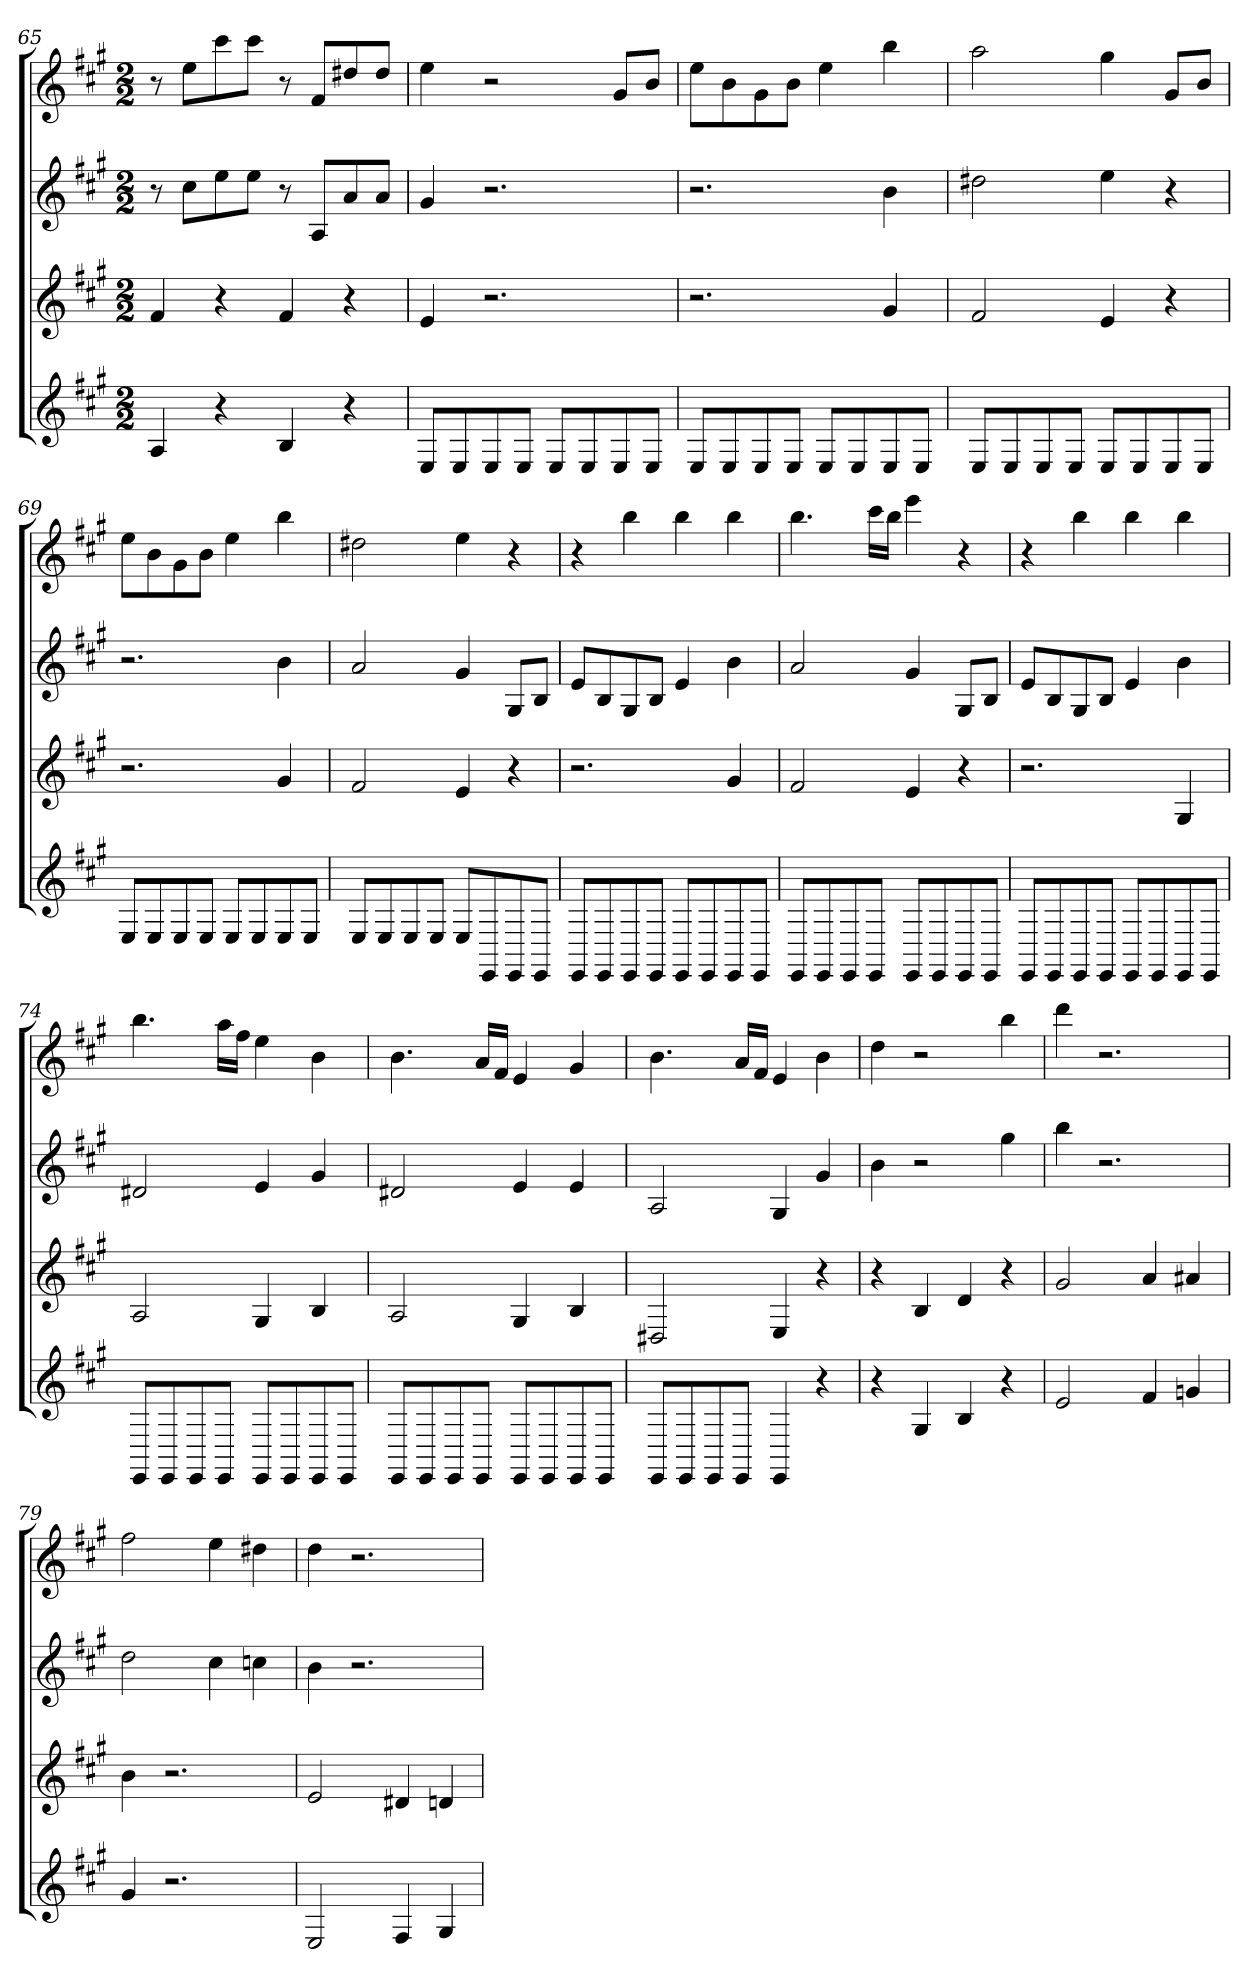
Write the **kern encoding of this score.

**kern	**kern	**kern	**kern
*part4	*part3	*part2	*part1
*staff4	*staff3	*staff2	*staff1
*k[f#c#g#]	*k[f#c#g#]	*k[f#c#g#]	*k[f#c#g#]
*A:	*A:	*A:	*A:
*M2/2	*M2/2	*M2/2	*M2/2
=65	=65	=65	=65
4A	4f#	8r	8r
.	.	8cc#L	8eeL
4r	4r	8ee	8ccc#
.	.	8eeJ	8ccc#J
4B	4f#	8r	8r
.	.	8AL	8f#L
4r	4r	8a	8dd#X
.	.	8aJ	8dd#J
=66	=66	=66	=66
8EL	4e	4g#	4ee
8E	.	.	.
8E	2.r	2.r	2r
8EJ	.	.	.
8EL	.	.	.
8E	.	.	.
8E	.	.	8g#L
8EJ	.	.	8bJ
=67	=67	=67	=67
8EL	2.r	2.r	8eeL
8E	.	.	8b
8E	.	.	8g#
8EJ	.	.	8bJ
8EL	.	.	4ee
8E	.	.	.
8E	4g#	4b	4bb
8EJ	.	.	.
=68	=68	=68	=68
8EL	2f#	2dd#X	2aa
8E	.	.	.
8E	.	.	.
8EJ	.	.	.
8EL	4e	4ee	4gg#
8E	.	.	.
8E	4r	4r	8g#L
8EJ	.	.	8bJ
=69	=69	=69	=69
8EL	2.r	2.r	8eeL
8E	.	.	8b
8E	.	.	8g#
8EJ	.	.	8bJ
8EL	.	.	4ee
8E	.	.	.
8E	4g#	4b	4bb
8EJ	.	.	.
=70	=70	=70	=70
8EL	2f#	2a	2dd#X
8E	.	.	.
8E	.	.	.
8EJ	.	.	.
8EL	4e	4g#	4ee
8EE	.	.	.
8EE	4r	8G#L	4r
8EEJ	.	8BJ	.
=71	=71	=71	=71
8EEL	2.r	8eL	4r
8EE	.	8B	.
8EE	.	8G#	4bb
8EEJ	.	8BJ	.
8EEL	.	4e	4bb
8EE	.	.	.
8EE	4g#	4b	4bb
8EEJ	.	.	.
=72	=72	=72	=72
8EEL	2f#	2a	4.bb
8EE	.	.	.
8EE	.	.	.
8EEJ	.	.	16ccc#LL
.	.	.	16bbJJ
8EEL	4e	4g#	4eee
8EE	.	.	.
8EE	4r	8G#L	4r
8EEJ	.	8BJ	.
=73	=73	=73	=73
8EEL	2.r	8eL	4r
8EE	.	8B	.
8EE	.	8G#	4bb
8EEJ	.	8BJ	.
8EEL	.	4e	4bb
8EE	.	.	.
8EE	4G#	4b	4bb
8EEJ	.	.	.
=74	=74	=74	=74
8EEL	2A	2d#X	4.bb
8EE	.	.	.
8EE	.	.	.
8EEJ	.	.	16aaLL
.	.	.	16ff#JJ
8EEL	4G#	4e	4ee
8EE	.	.	.
8EE	4B	4g#	4b
8EEJ	.	.	.
=75	=75	=75	=75
8EEL	2A	2d#X	4.b
8EE	.	.	.
8EE	.	.	.
8EEJ	.	.	16aLL
.	.	.	16f#JJ
8EEL	4G#	4e	4e
8EE	.	.	.
8EE	4B	4e	4g#
8EEJ	.	.	.
=76	=76	=76	=76
8EEL	2D#X	2A	4.b
8EE	.	.	.
8EE	.	.	.
8EEJ	.	.	16aLL
.	.	.	16f#JJ
4EE	4E	4G#	4e
4r	4r	4g#	4b
=77	=77	=77	=77
4r	4r	4b	4dd
4G#	4B	2r	2r
4B	4d	.	.
4r	4r	4gg#	4bb
=78	=78	=78	=78
2e	2g#	4bb	4ddd
.	.	2.r	2.r
4f#	4a	.	.
4gn	4a#X	.	.
=79	=79	=79	=79
4g#	4b	2dd	2ff#
2.r	2.r	.	.
.	.	4cc#	4ee
.	.	4ccn	4dd#X
=80	=80	=80	=80
2E	2e	4b	4dd
.	.	2.r	2.r
4F#	4d#X	.	.
4G#	4dn	.	.
=	=	=	=
*-	*-	*-	*-
